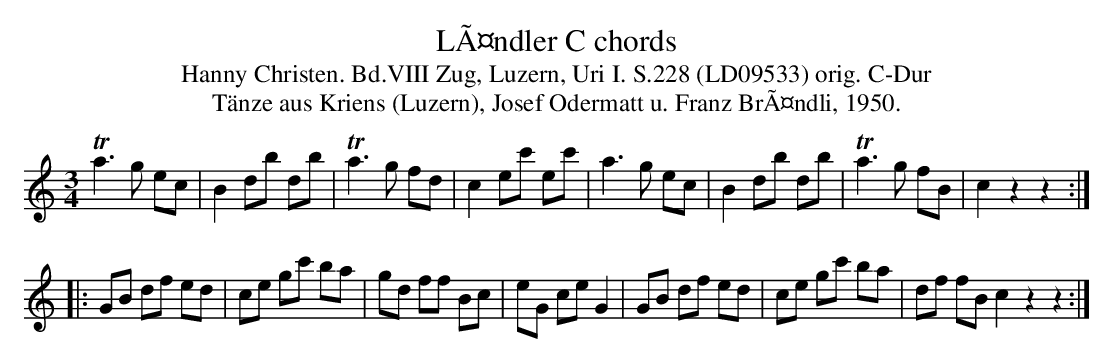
X:1
T: LÃ¤ndler C chords
T:Hanny Christen. Bd.VIII Zug, Luzern, Uri I. S.228 (LD09533) orig. C-Dur
T: T\"anze aus Kriens (Luzern), Josef Odermatt u. Franz BrÃ¤ndli, 1950.
M:3/4
L:1/8
K:C %%MIDI gchordon
Ta3g ec | B2 db db | Ta3g fd | c2 ec' ec' | a3g ec | B2 db db | Ta3g fB | c2z2z2 ::
GB df ed | ce gc' ba | gd ff Bc | eG ce G2 | GB df ed | ce gc' ba | df fB c2z2z2 :|
